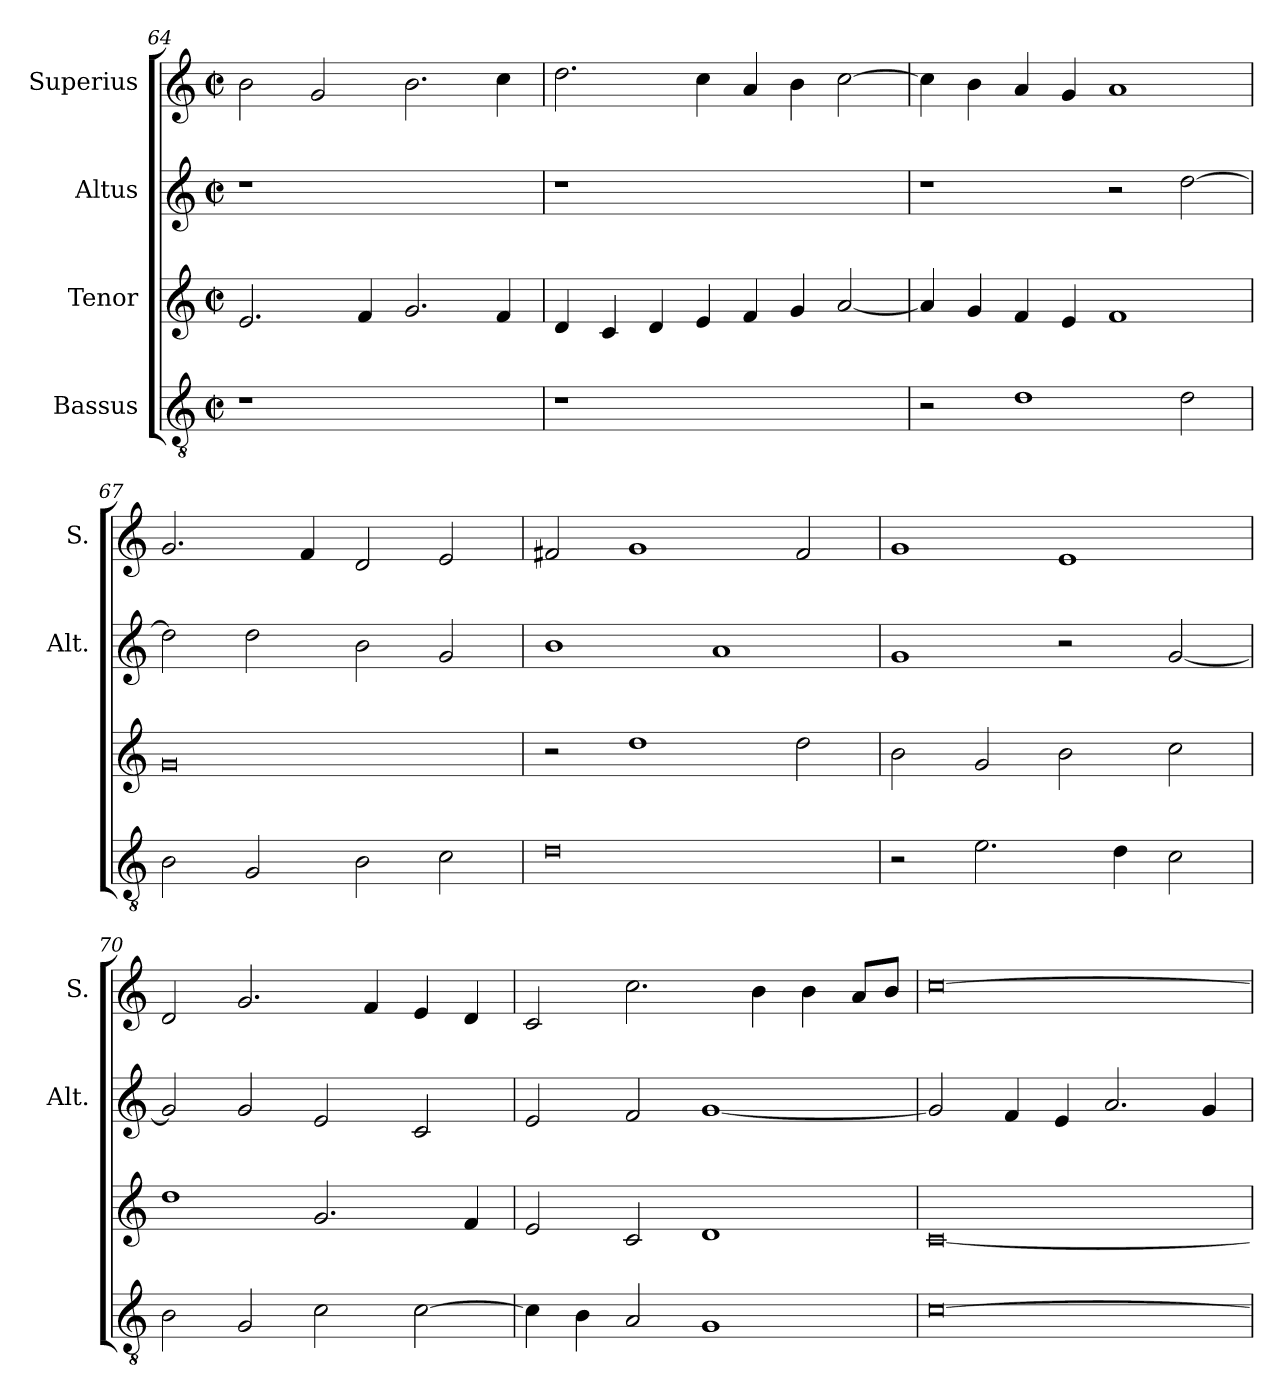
**kern	**kern	**kern	**kern
*part4	*part3	*part2	*part1
*staff4	*staff3	*staff2	*staff1
*I"Bassus	*I"Tenor	*I"Altus	*I"Superius
*	*	*I'Alt.	*I'S.
*clefGv2	*clefG2	*clefG2	*clefG2
*ITrd7c12	*	*	*
*k[]	*k[]	*k[]	*k[]
*C:	*C:	*C:	*C:
*M2/2	*M2/2	*M2/2	*M2/2
*met(c|)	*met(c|)	*met(c|)	*met(c|)
=64	=64	=64	=64
!LO:N:vis=1	!	!LO:N:vis=1	!
1r	2.ei/	1r	2bi\
.	.	.	2gi/
.	4fi/	.	.
1ryy	2.gi/	1ryy	2.bi\
.	4fi/	.	4cci\
=65	=65	=65	=65
!LO:N:vis=1	!	!LO:N:vis=1	!
1r	4di/	1r	2.ddi\
.	4ci/	.	.
.	4di/	.	.
.	4ei/	.	4cci\
1ryy	4fi/	1ryy	4ai/
.	4gi/	.	4bi\
.	[<2ai/	.	[>2cci\
=66	=66	=66	=66
2r	4ai/]	1r	4cci\]
.	4gi/	.	4bi\
1Di	4fi/	.	4ai/
.	4ei/	.	4gi/
.	1fi	2r	1ai
2Di\	.	[>2ddi\	.
=67	=67	=67	=67
2BBi\	0gi	2ddi\]	2.gi/
2GGi/	.	2ddi\	.
.	.	.	4fi/
2BBi\	.	2bi\	2di/
2Ci\	.	2gi/	2ei/
!!LO:PB:g=z
=68	=68	=68	=68
0Di	2r	1bi	2f#Xi/
.	1ddi	.	1gi
.	.	1ai	.
.	2ddi\	.	2f#i/
=69	=69	=69	=69
2r	2bi\	1gi	1gi
2.Ei\	2gi/	.	.
.	2bi\	2r	1ei
4Di\	.	.	.
2Ci\	2cci\	[<2gi/	.
=70	=70	=70	=70
2BBi\	1ddi	2gi/]	2di/
2GGi/	.	2gi/	2.gi/
2Ci\	2.gi/	2ei/	.
.	.	.	4fi/
[>2Ci\	.	2ci/	4ei/
.	4fi/	.	4di/
!!LO:LB:g=z
=71	=71	=71	=71
4Ci\]	2ei/	2ei/	2ci/
4BBi\	.	.	.
2AAi/	2ci/	2fi/	2.cci\
1GGi	1di	[<1gi	.
.	.	.	4bi\
.	.	.	4bi\
.	.	.	8ai/L
.	.	.	8bi/J
=72	=72	=72	=72
[>0Ci	[<0ci	2gi/]	[>0cci
.	.	4fi/	.
.	.	4ei/	.
.	.	2.ai/	.
.	.	4gi/	.
=	=	=	=
*-	*-	*-	*-
